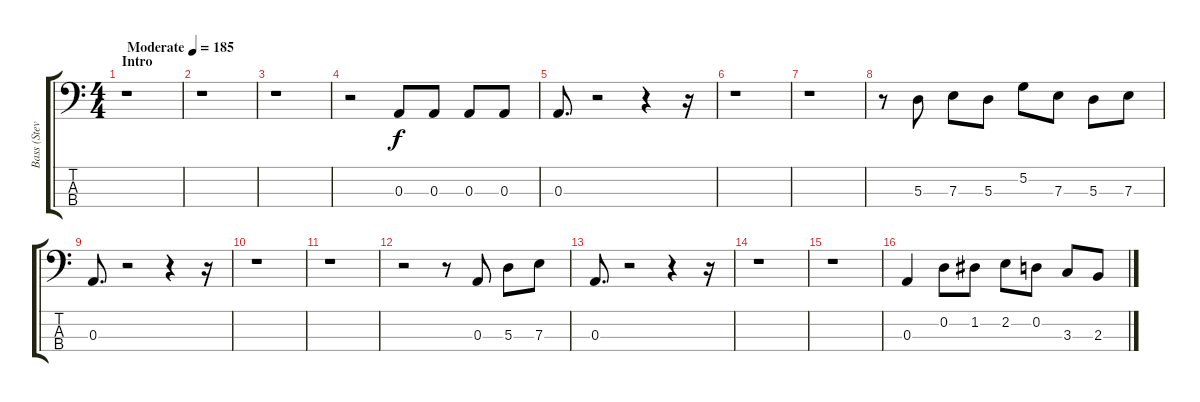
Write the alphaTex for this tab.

\track ("Bass (Steve Harris" "Bass (Stev") {instrument electricbassfinger}
\staff {score tabs}
\tuning (G2 D2 A1 E1) {hide}
\ts (4 4)
\section ("" "Intro")
\tempo (185 "Moderate")
\clef f4
\ks c
r.1{dy f instrument electricbassfinger} |
r.1 |
r.1 |
r.2 0.3.8 0.3.8 0.3.8 0.3.8 |
0.3.8{d} r.2 r.4 r.16 |
r.1 |
r.1 |
r.8 5.3.8 7.3.8 5.3.8 5.2.8 7.3.8 5.3.8 7.3.8 |
0.3.8{d} r.2 r.4 r.16 |
r.1 |
r.1 |
r.2 r.8 0.3.8 5.3.8 7.3.8 |
0.3.8{d} r.2 r.4 r.16 |
r.1 |
r.1 |
0.3.4 0.2.8 1.2.8 2.2.8 0.2.8 3.3.8 2.3.8
